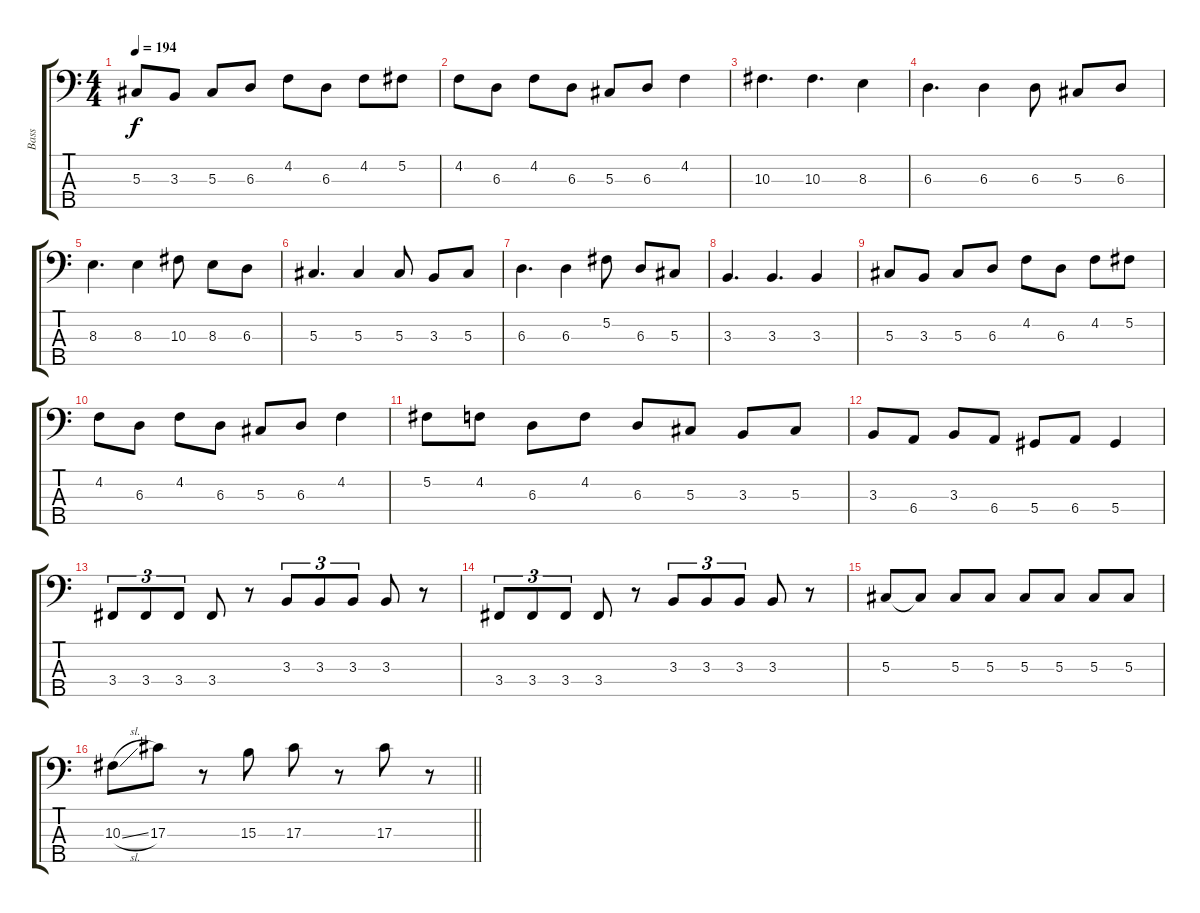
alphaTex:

\track ("Bass" "Bass") {instrument electricbasspick}
\staff {score tabs}
\tuning (Gb2 Db2 Ab1 Eb1 Bb0) {hide}
\ts (4 4)
\tempo 194
\clef f4
\ks c
5.3.8{dy f} 3.3.8 5.3.8 6.3.8 4.2.8 6.3.8 4.2.8 5.2.8 |
4.2.8 6.3.8 4.2.8 6.3.8 5.3.8 6.3.8 4.2.4 |
10.3.4{d} 10.3.4{d} 8.3.4 |
6.3.4{d} 6.3.4 6.3.8 5.3.8 6.3.8 |
8.3.4{d} 8.3.4 10.3.8 8.3.8 6.3.8 |
5.3.4{d} 5.3.4 5.3.8 3.3.8 5.3.8 |
6.3.4{d} 6.3.4 5.2.8 6.3.8 5.3.8 |
3.3.4{d} 3.3.4{d} 3.3.4 |
5.3.8 3.3.8 5.3.8 6.3.8 4.2.8 6.3.8 4.2.8 5.2.8 |
4.2.8 6.3.8 4.2.8 6.3.8 5.3.8 6.3.8 4.2.4 |
5.2.8 4.2.8 6.3.8 4.2.8 6.3.8 5.3.8 3.3.8 5.3.8 |
3.3.8 6.4.8 3.3.8 6.4.8 5.4.8 6.4.8 5.4.4 |
3.4.8{tu (3 2)} 3.4.8{tu (3 2)} 3.4.8{tu (3 2)} 3.4.8 r.8 3.3.8{tu (3 2)} 3.3.8{tu (3 2)} 3.3.8{tu (3 2)} 3.3.8 r.8 |
3.4.8{tu (3 2)} 3.4.8{tu (3 2)} 3.4.8{tu (3 2)} 3.4.8 r.8 3.3.8{tu (3 2)} 3.3.8{tu (3 2)} 3.3.8{tu (3 2)} 3.3.8 r.8 |
5.3.8 5.3{t}.8 5.3.8 5.3.8 5.3.8 5.3.8 5.3.8 5.3.8 |
\barLineRight lightlight
10.3{sl}.8 17.3.8 r.8 15.3.8 17.3.8 r.8 17.3.8 r.8
